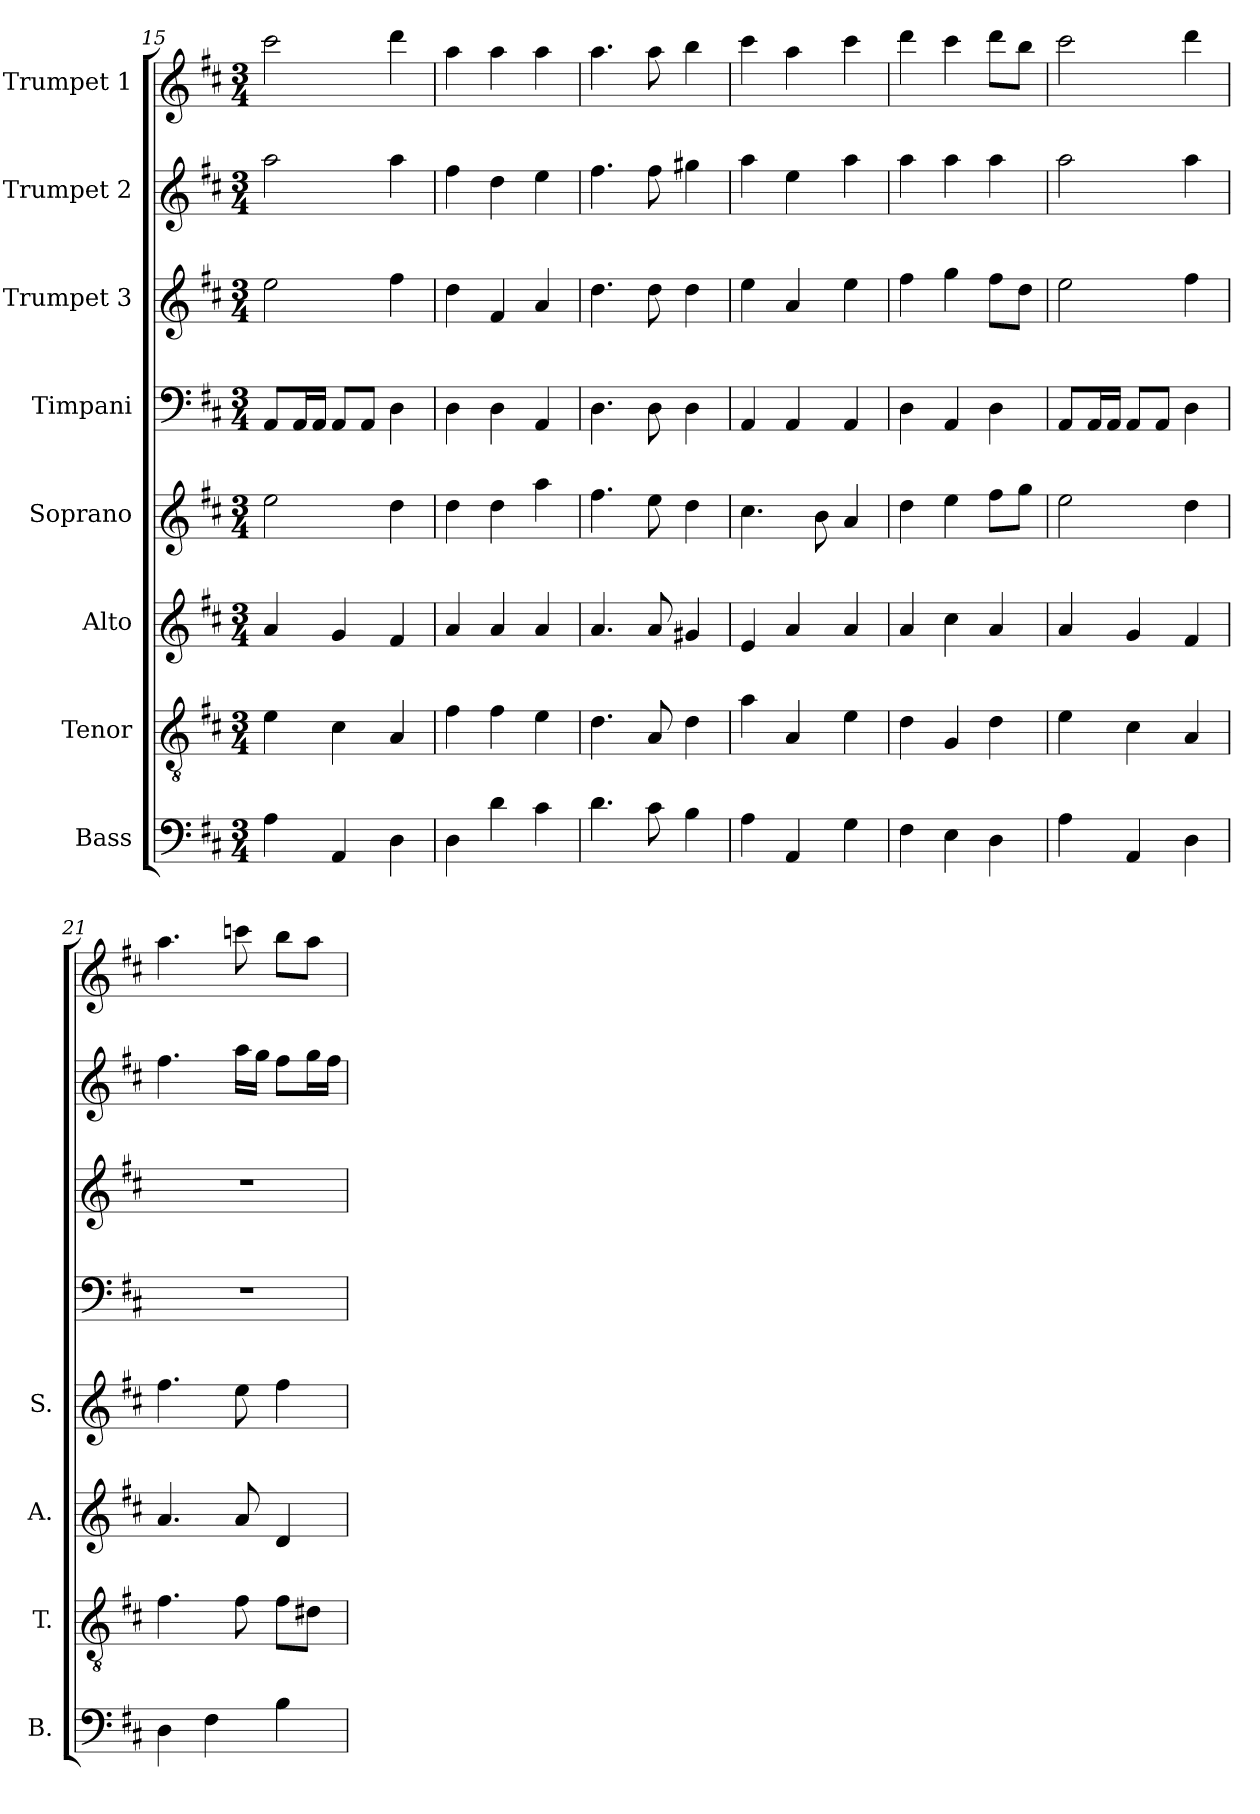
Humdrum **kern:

**kern	**kern	**kern	**kern	**kern	**kern	**kern	**kern
*part8	*part7	*part6	*part5	*part4	*part3	*part2	*part1
*staff8	*staff7	*staff6	*staff5	*staff4	*staff3	*staff2	*staff1
*I"Bass	*I"Tenor	*I"Alto	*I"Soprano	*I"Timpani	*I"Trumpet 3	*I"Trumpet 2	*I"Trumpet 1
*I'B.	*I'T.	*I'A.	*I'S.	*	*	*	*
*clefF4	*clefGv2	*clefG2	*clefG2	*clefF4	*clefG2	*clefG2	*clefG2
*k[f#c#]	*k[f#c#]	*k[f#c#]	*k[f#c#]	*k[f#c#]	*k[f#c#]	*k[f#c#]	*k[f#c#]
*D:	*D:	*D:	*D:	*D:	*D:	*D:	*D:
*M3/4	*M3/4	*M3/4	*M3/4	*M3/4	*M3/4	*M3/4	*M3/4
=15	=15	=15	=15	=15	=15	=15	=15
4A\	4e\	4a/	2ee\	8AA/L	2ee\	2aa\	2ccc#\
.	.	.	.	16AA/L	.	.	.
.	.	.	.	16AA/JJ	.	.	.
4AA/	4c#\	4g/	.	8AA/L	.	.	.
.	.	.	.	8AA/J	.	.	.
4D\	4A/	4f#/	4dd\	4D\	4ff#\	4aa\	4ddd\
!!LO:LB:g=z
=16	=16	=16	=16	=16	=16	=16	=16
4D\	4f#\	4a/	4dd\	4D\	4dd\	4ff#\	4aa\
4d\	4f#\	4a/	4dd\	4D\	4f#/	4dd\	4aa\
4c#\	4e\	4a/	4aa\	4AA/	4a/	4ee\	4aa\
=17	=17	=17	=17	=17	=17	=17	=17
4.d\	4.d\	4.a/	4.ff#\	4.D\	4.dd\	4.ff#\	4.aa\
8c#\	8A/	8a/	8ee\	8D\	8dd\	8ff#\	8aa\
4B\	4d\	4g#X/	4dd\	4D\	4dd\	4gg#X\	4bb\
=18	=18	=18	=18	=18	=18	=18	=18
4A\	4a\	4e/	4.cc#\	4AA/	4ee\	4aa\	4ccc#\
4AA/	4A/	4a/	.	4AA/	4a/	4ee\	4aa\
.	.	.	8b\	.	.	.	.
4G\	4e\	4a/	4a/	4AA/	4ee\	4aa\	4ccc#\
=19	=19	=19	=19	=19	=19	=19	=19
4F#\	4d\	4a/	4dd\	4D\	4ff#\	4aa\	4ddd\
4E\	4G/	4cc#\	4ee\	4AA/	4gg\	4aa\	4ccc#\
4D\	4d\	4a/	8ff#\L	4D\	8ff#\L	4aa\	8ddd\L
.	.	.	8gg\J	.	8dd\J	.	8bb\J
=20	=20	=20	=20	=20	=20	=20	=20
4A\	4e\	4a/	2ee\	8AA/L	2ee\	2aa\	2ccc#\
.	.	.	.	16AA/L	.	.	.
.	.	.	.	16AA/JJ	.	.	.
4AA/	4c#\	4g/	.	8AA/L	.	.	.
.	.	.	.	8AA/J	.	.	.
4D\	4A/	4f#/	4dd\	4D\	4ff#\	4aa\	4ddd\
!!LO:PB:g=z
=21	=21	=21	=21	=21	=21	=21	=21
4D\	4.f#\	4.a/	4.ff#\	2.r	2.r	4.ff#\	4.aa\
4F#\	.	.	.	.	.	.	.
.	8f#\	8a/	8ee\	.	.	16aa\LL	8cccn\
.	.	.	.	.	.	16gg\JJ	.
4B\	8f#\L	4d/	4ff#\	.	.	8ff#\L	8bb\L
.	8d#X\J	.	.	.	.	16gg\L	8aa\J
.	.	.	.	.	.	16ff#\JJ	.
=	=	=	=	=	=	=	=
*-	*-	*-	*-	*-	*-	*-	*-
